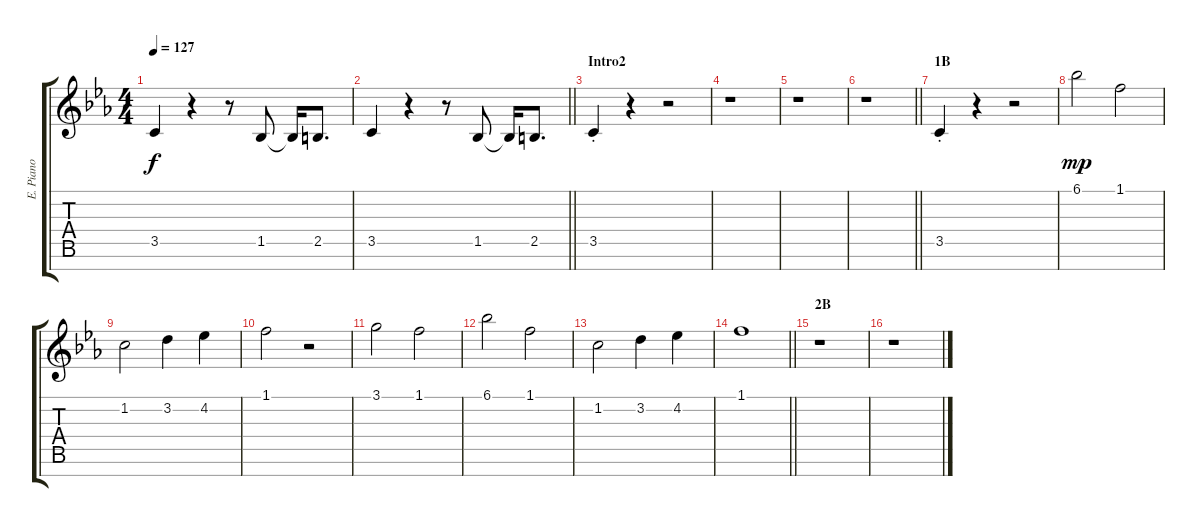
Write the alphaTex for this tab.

\track ("E. Piano" "E. Piano") {instrument electricpiano1}
\staff {score tabs}
\tuning (E5 B4 G4 D4 A3 E3 B2) {hide}
\ts (4 4)
\tempo 127
\clef g2
\ks eb
3.5.4{dy f} r.4 r.8 1.5.8 1.5{t}.16 2.5.8{d} |
\barLineRight lightlight
3.5.4 r.4 r.8 1.5.8 1.5{t}.16 2.5.8{d} |
\section ("" "Intro2")
3.5{st}.4 r.4 r.2 |
r.1 |
r.1 |
\barLineRight lightlight
r.1 |
\section ("" "1B")
3.5{st}.4 r.4 r.2 |
6.1.2{dy mp} 1.1.2 |
1.2.2 3.2.4 4.2.4 |
1.1.2 r.2 |
3.1.2 1.1.2 |
6.1.2 1.1.2 |
1.2.2 3.2.4 4.2.4 |
\barLineRight lightlight
1.1.1 |
\section ("" "2B")
r.1 |
r.1
